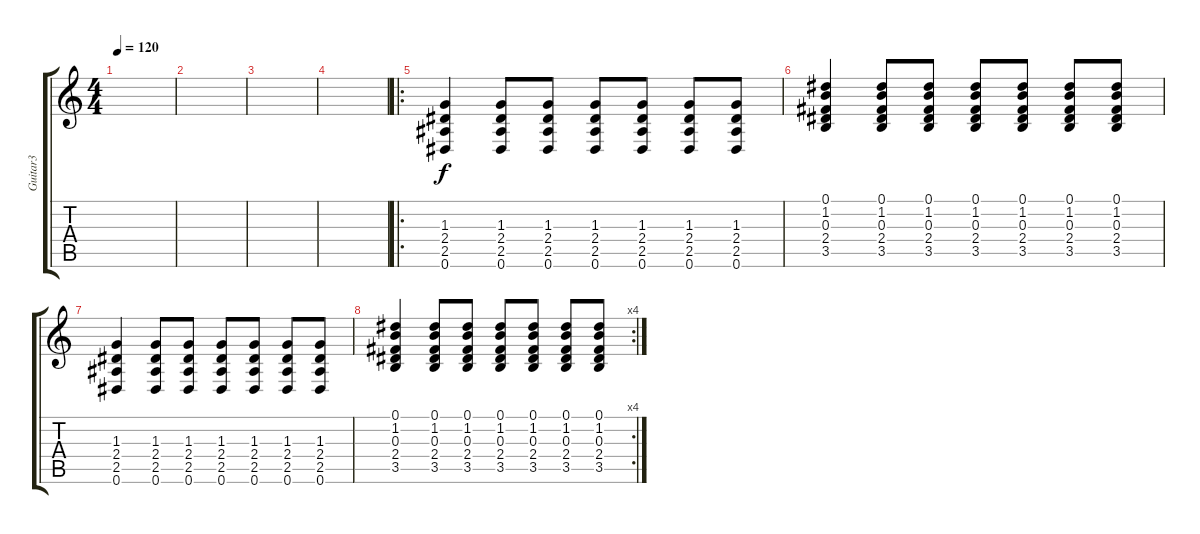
\track ("Guitar3" "Guitar3") {instrument overdrivenguitar}
\staff {score tabs}
\tuning (Eb4 Bb3 Gb3 Db3 Ab2 Eb2) {hide}
\ts (4 4)
\tempo 120
\clef g2
\ks c
|
|
|
|
\ro
(1.3 2.4 2.5 0.6).4 (1.3 2.4 2.5 0.6).8 (1.3 2.4 2.5 0.6).8 (1.3 2.4 2.5 0.6).8 (1.3 2.4 2.5 0.6).8 (1.3 2.4 2.5 0.6).8 (1.3 2.4 2.5 0.6).8 |
(0.1 1.2 0.3 2.4 3.5).4 (0.1 1.2 0.3 2.4 3.5).8 (0.1 1.2 0.3 2.4 3.5).8 (0.1 1.2 0.3 2.4 3.5).8 (0.1 1.2 0.3 2.4 3.5).8 (0.1 1.2 0.3 2.4 3.5).8 (0.1 1.2 0.3 2.4 3.5).8 |
(1.3 2.4 2.5 0.6).4 (1.3 2.4 2.5 0.6).8 (1.3 2.4 2.5 0.6).8 (1.3 2.4 2.5 0.6).8 (1.3 2.4 2.5 0.6).8 (1.3 2.4 2.5 0.6).8 (1.3 2.4 2.5 0.6).8 |
\rc 4
(0.1 1.2 0.3 2.4 3.5).4 (0.1 1.2 0.3 2.4 3.5).8 (0.1 1.2 0.3 2.4 3.5).8 (0.1 1.2 0.3 2.4 3.5).8 (0.1 1.2 0.3 2.4 3.5).8 (0.1 1.2 0.3 2.4 3.5).8 (0.1 1.2 0.3 2.4 3.5).8
